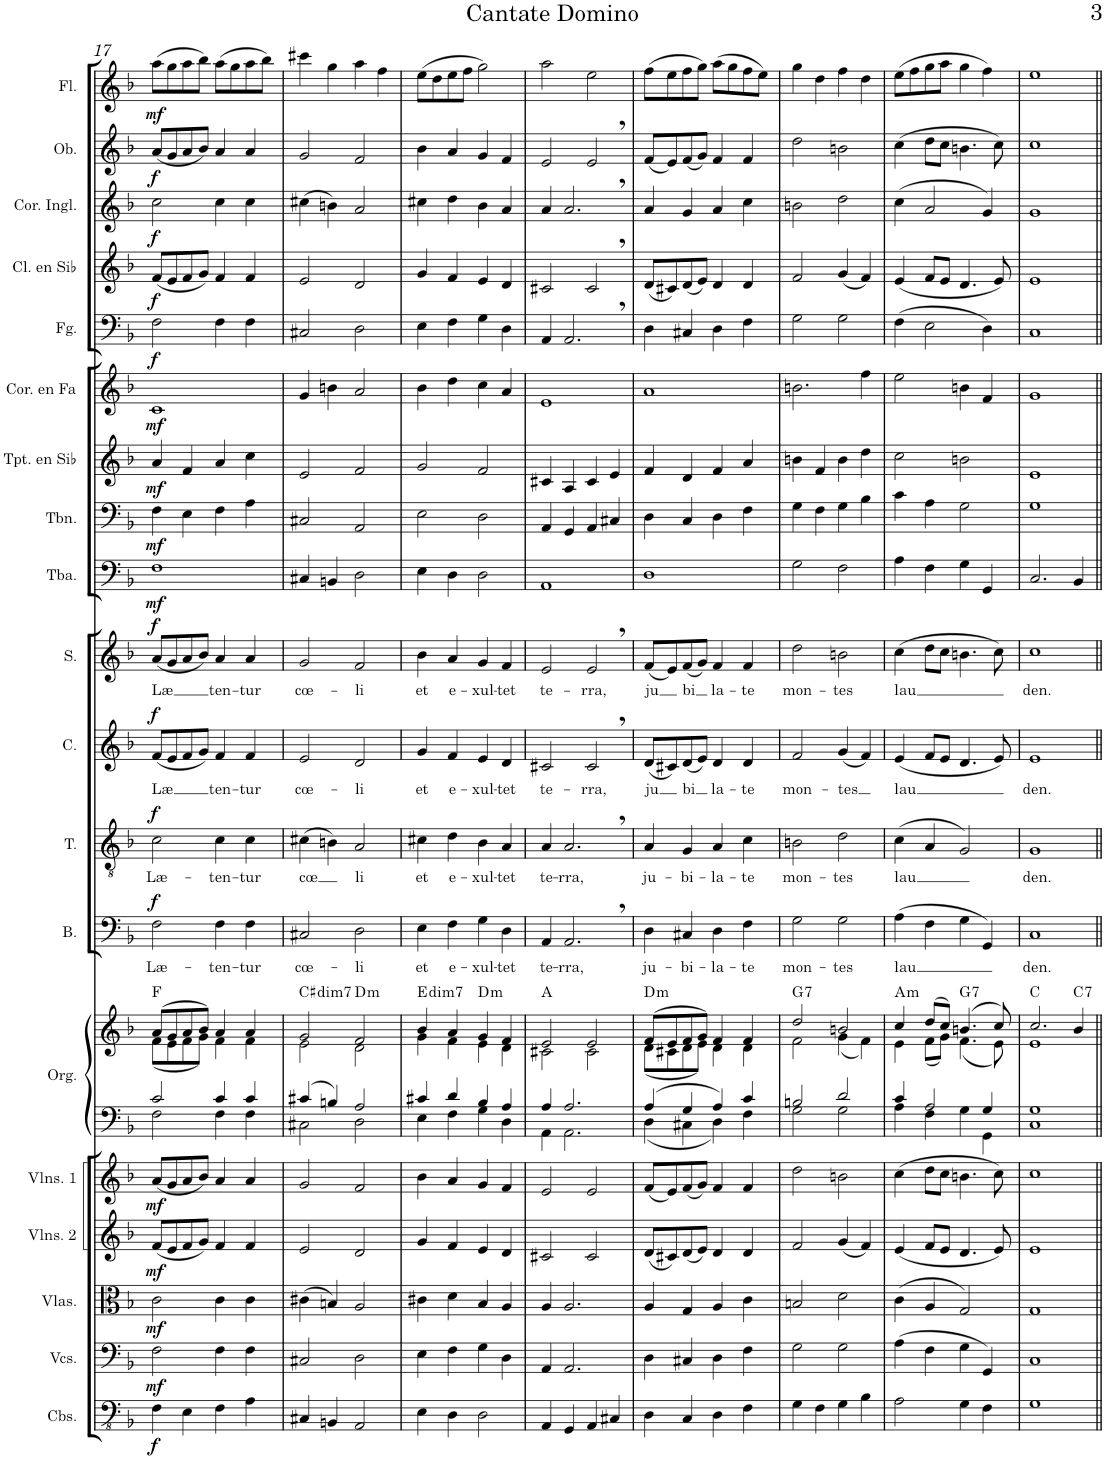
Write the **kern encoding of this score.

**kern	**dynam	**kern	**dynam	**kern	**dynam	**kern	**dynam	**kern	**dynam	**kern	**kern	**harte	**kern	**text	**dynam	**kern	**text	**dynam	**kern	**text	**dynam	**kern	**text	**dynam	**kern	**dynam	**kern	**dynam	**kern	**dynam	**kern	**dynam	**kern	**dynam	**kern	**dynam	**kern	**dynam	**kern	**dynam	**kern	**dynam
*part19	*part19	*part18	*part18	*part17	*part17	*part16	*part16	*part15	*part15	*part14	*part14	*part14	*part13	*part13	*part13	*part12	*part12	*part12	*part11	*part11	*part11	*part10	*part10	*part10	*part9	*part9	*part8	*part8	*part7	*part7	*part6	*part6	*part5	*part5	*part4	*part4	*part3	*part3	*part2	*part2	*part1	*part1
*staff20	*staff20	*staff19	*staff19	*staff18	*staff18	*staff17	*staff17	*staff16	*staff16	*staff15	*staff14	*	*staff13	*staff13	*staff13	*staff12	*staff12	*staff12	*staff11	*staff11	*staff11	*staff10	*staff10	*staff10	*staff9	*staff9	*staff8	*staff8	*staff7	*staff7	*staff6	*staff6	*staff5	*staff5	*staff4	*staff4	*staff3	*staff3	*staff2	*staff2	*staff1	*staff1
*I"Contrabajos	*	*I"Violonchelos	*	*I"Violas	*	*I"Violines 2	*	*I"Violines 1	*	*I"Órgano	*	*	*I"Bajo	*	*	*I"Tenor	*	*	*I"Contralto	*	*	*I"Soprano	*	*	*I"Tuba	*	*I"Trombón	*	*I"Trompeta en Sib	*	*I"Trompa en Fa	*	*I"Fagot	*	*I"Clarinete en Sib	*	*I"Corno inglés	*	*I"Oboe	*	*I"Flauta	*
*I'Cbs.	*	*I'Vcs.	*	*I'Vlas.	*	*I'Vlns. 2	*	*I'Vlns. 1	*	*	*	*	*I'B.	*	*	*I'T.	*	*	*I'C.	*	*	*I'S.	*	*	*I'Tba.	*	*I'Tbn.	*	*I'Tpt. en Sib	*	*	*	*I'Fg.	*	*I'Cl. en Sib	*	*I'Cor. Ingl.	*	*I'Ob.	*	*I'Fl.	*
!!LO:PB:g=z
*clefFv4	*	*clefF4	*	*clefC3	*	*clefG2	*	*clefG2	*	*clefF4	*clefG2	*	*clefF4	*	*	*clefGv2	*	*	*clefG2	*	*	*clefG2	*	*	*clefF4	*	*clefF4	*	*clefG2	*	*clefG2	*	*clefF4	*	*clefG2	*	*clefG2	*	*clefG2	*	*clefG2	*
*	*	*	*	*	*	*	*	*	*	*	*	*	*	*	*	*	*	*	*	*	*	*	*	*	*	*	*	*	*Trd1c2	*	*Trd4c7	*	*	*	*Trd1c2	*	*Trd4c7	*	*	*	*	*
*k[b-]	*	*k[b-]	*	*k[b-]	*	*k[b-]	*	*k[b-]	*	*k[b-]	*k[b-]	*	*k[b-]	*	*	*k[b-]	*	*	*k[b-]	*	*	*k[b-]	*	*	*k[b-]	*	*k[b-]	*	*k[b-]	*	*k[b-]	*	*k[b-]	*	*k[b-]	*	*k[b-]	*	*k[b-]	*	*k[b-]	*
*M4/4	*	*M4/4	*	*M4/4	*	*M4/4	*	*M4/4	*	*M4/4	*M4/4	*	*M4/4	*	*	*M4/4	*	*	*M4/4	*	*	*M4/4	*	*	*M4/4	*	*M4/4	*	*M4/4	*	*M4/4	*	*M4/4	*	*M4/4	*	*M4/4	*	*M4/4	*	*M4/4	*
*met(c)	*	*met(c)	*	*met(c)	*	*met(c)	*	*met(c)	*	*met(c)	*met(c)	*	*met(c)	*	*	*met(c)	*	*	*met(c)	*	*	*met(c)	*	*	*met(c)	*	*met(c)	*	*met(c)	*	*met(c)	*	*met(c)	*	*met(c)	*	*met(c)	*	*met(c)	*	*met(c)	*
=17	=17	=17	=17	=17	=17	=17	=17	=17	=17	=17	=17	=17	=17	=17	=17	=17	=17	=17	=17	=17	=17	=17	=17	=17	=17	=17	=17	=17	=17	=17	=17	=17	=17	=17	=17	=17	=17	=17	=17	=17	=17	=17
*	*	*	*	*	*	*	*	*	*	*^	*^	*	*	*	*	*	*	*	*	*	*	*	*	*	*	*	*	*	*	*	*	*	*	*	*	*	*	*	*	*	*	*
!	!LO:DY:b	!	!LO:DY:b	!	!LO:DY:b	!	!LO:DY:b	!	!LO:DY:b	!	!	!	!	!	!	!LO:LY:b	!LO:DY:a	!	!LO:LY:b	!LO:DY:a	!	!LO:LY:b	!LO:DY:a	!	!LO:LY:b	!LO:DY:a	!	!LO:DY:b	!	!LO:DY:b	!	!LO:DY:b	!	!LO:DY:b	!	!LO:DY:b	!	!LO:DY:b	!	!LO:DY:b	!	!LO:DY:b	!	!LO:DY:b
4FF\	f	2F\	mf	2c\	mf	(8f/L	mf	(8a/L	mf	2c/	2F\	(8a/L	(8f\L	F:maj	2F\	Læ-	f	2c\	Læ-	f	(8f/L	Læ	f	(8a/L	Læ	f	1F	mf	4F\	mf	4a/	mf	1c	mf	2F\	f	(8f/L	f	2cc\	f	(8a/L	f	(8aa\L	mf
.	.	.	.	.	.	8e/	.	8g/	.	.	.	8g/	8e\	.	.	.	.	.	.	.	8e/	.	.	8g/	.	.	.	.	.	.	.	.	.	.	.	.	8e/	.	.	.	8g/	.	8gg\	.
4EE\	.	.	.	.	.	8f/	.	8a/	.	.	.	8a/	8f\	.	.	.	.	.	.	.	8f/	.	.	8a/	.	.	.	.	4E\	.	4f/	.	.	.	.	.	8f/	.	.	.	8a/	.	8aa\	.
.	.	.	.	.	.	8g/J)	.	8b-/J)	.	.	.	8b-/J)	8g\J)	.	.	.	.	.	.	.	8g/J)	.	.	8b-/J)	.	.	.	.	.	.	.	.	.	.	.	.	8g/J)	.	.	.	8b-/J)	.	8bb-\J)	.
!	!	!	!	!	!	!	!	!	!	!	!	!	!	!	!	!LO:LY:b	!	!	!LO:LY:b	!	!	!LO:LY:b	!	!	!LO:LY:b	!	!	!	!	!	!	!	!	!	!	!	!	!	!	!	!	!	!	!
4FF\	.	4F\	.	4c\	.	4f/	.	4a/	.	4c/	4F\	4a/	4f\	.	4F\	-ten-	.	4c\	-ten-	.	4f/	ten-	.	4a/	ten-	.	.	.	4F\	.	4a/	.	.	.	4F\	.	4f/	.	4cc\	.	4a/	.	(8aa\L	.
.	.	.	.	.	.	.	.	.	.	.	.	.	.	.	.	.	.	.	.	.	.	.	.	.	.	.	.	.	.	.	.	.	.	.	.	.	.	.	.	.	.	.	8gg\	.
!	!	!	!	!	!	!	!	!	!	!	!	!	!	!	!	!LO:LY:b	!	!	!LO:LY:b	!	!	!LO:LY:b	!	!	!LO:LY:b	!	!	!	!	!	!	!	!	!	!	!	!	!	!	!	!	!	!	!
4AA\	.	4F\	.	4c\	.	4f/	.	4a/	.	4c/	4F\	4a/	4f\	.	4F\	-tur	.	4c\	-tur	.	4f/	-tur	.	4a/	-tur	.	.	.	4A\	.	4cc\	.	.	.	4F\	.	4f/	.	4cc\	.	4a/	.	8aa\	.
.	.	.	.	.	.	.	.	.	.	.	.	.	.	.	.	.	.	.	.	.	.	.	.	.	.	.	.	.	.	.	.	.	.	.	.	.	.	.	.	.	.	.	8bb-\J)	.
=18	=18	=18	=18	=18	=18	=18	=18	=18	=18	=18	=18	=18	=18	=18	=18	=18	=18	=18	=18	=18	=18	=18	=18	=18	=18	=18	=18	=18	=18	=18	=18	=18	=18	=18	=18	=18	=18	=18	=18	=18	=18	=18	=18	=18
!	!	!	!	!	!	!	!	!	!	!	!	!	!	!LO:H:kt=dim7	!	!LO:LY:b	!	!	!LO:LY:b	!	!	!LO:LY:b	!	!	!LO:LY:b	!	!	!	!	!	!	!	!	!	!	!	!	!	!	!	!	!	!	!
4CC#X/	.	2C#X/	.	(4c#X\	.	2e/	.	2g/	.	4c#X/	2C#X\	2g/	2e\	C#:dim7	2C#X/	cœ-	.	(4c#X\	cœ	.	2e/	cœ-	.	2g/	cœ-	.	4C#X/	.	2C#X/	.	2e/	.	4g/	.	2C#X/	.	2e/	.	(4cc#X\	.	2g/	.	4ccc#X\	.
4BBBn/	.	.	.	4Bn/)	.	.	.	.	.	4Bn/	.	.	.	.	.	.	.	4Bn\)	.	.	.	.	.	.	.	.	4BBn/	.	.	.	.	.	4bn\	.	.	.	.	.	4bn\)	.	.	.	4gg\	.
!	!	!	!	!	!	!	!	!	!	!	!	!	!	!LO:H:kt=m	!	!LO:LY:b	!	!	!LO:LY:b	!	!	!LO:LY:b	!	!	!LO:LY:b	!	!	!	!	!	!	!	!	!	!	!	!	!	!	!	!	!	!	!
2AAA/	.	2D\	.	2A/	.	2d/	.	2f/	.	2A/	2D\	2f/	2d\	D:min	2D\	-li	.	2A/	li	.	2d/	-li	.	2f/	-li	.	2D\	.	2AA/	.	2f/	.	2a/	.	2D\	.	2d/	.	2a/	.	2f/	.	4aa\	.
.	.	.	.	.	.	.	.	.	.	.	.	.	.	.	.	.	.	.	.	.	.	.	.	.	.	.	.	.	.	.	.	.	.	.	.	.	.	.	.	.	.	.	4ff\	.
=19	=19	=19	=19	=19	=19	=19	=19	=19	=19	=19	=19	=19	=19	=19	=19	=19	=19	=19	=19	=19	=19	=19	=19	=19	=19	=19	=19	=19	=19	=19	=19	=19	=19	=19	=19	=19	=19	=19	=19	=19	=19	=19	=19	=19
!	!	!	!	!	!	!	!	!	!	!	!	!	!	!LO:H:kt=dim7	!	!LO:LY:b	!	!	!LO:LY:b	!	!	!LO:LY:b	!	!	!LO:LY:b	!	!	!	!	!	!	!	!	!	!	!	!	!	!	!	!	!	!	!
4EE\	.	4E\	.	4c#X\	.	4g/	.	4b-\	.	4c#X/	4E\	4b-/	4g\	E:dim7	4E\	et	.	4c#X\	et	.	4g/	et	.	4b-\	et	.	4E\	.	2E\	.	2g/	.	4b-\	.	4E\	.	4g/	.	4cc#X\	.	4b-\	.	(8ee\L	.
.	.	.	.	.	.	.	.	.	.	.	.	.	.	.	.	.	.	.	.	.	.	.	.	.	.	.	.	.	.	.	.	.	.	.	.	.	.	.	.	.	.	.	8dd\	.
!	!	!	!	!	!	!	!	!	!	!	!	!	!	!	!	!LO:LY:b	!	!	!LO:LY:b	!	!	!LO:LY:b	!	!	!LO:LY:b	!	!	!	!	!	!	!	!	!	!	!	!	!	!	!	!	!	!	!
4DD\	.	4F\	.	4d\	.	4f/	.	4a/	.	4d/	4F\	4a/	4f\	.	4F\	e-	.	4d\	e-	.	4f/	e-	.	4a/	e-	.	4D\	.	.	.	.	.	4dd\	.	4F\	.	4f/	.	4dd\	.	4a/	.	8ee\	.
.	.	.	.	.	.	.	.	.	.	.	.	.	.	.	.	.	.	.	.	.	.	.	.	.	.	.	.	.	.	.	.	.	.	.	.	.	.	.	.	.	.	.	8ff\J	.
!	!	!	!	!	!	!	!	!	!	!	!	!	!	!LO:H:kt=m	!	!LO:LY:b	!	!	!LO:LY:b	!	!	!LO:LY:b	!	!	!LO:LY:b	!	!	!	!	!	!	!	!	!	!	!	!	!	!	!	!	!	!	!
2DD\	.	4G\	.	4B-/	.	4e/	.	4g/	.	4B-/	4G\	4g/	4e\	D:min	4G\	-xul-	.	4B-\	-xul-	.	4e/	-xul-	.	4g/	-xul-	.	2D\	.	2D\	.	2f/	.	4cc\	.	4G\	.	4e/	.	4b-\	.	4g/	.	2gg\)	.
!	!	!	!	!	!	!	!	!	!	!	!	!	!	!	!	!LO:LY:b	!	!	!LO:LY:b	!	!	!LO:LY:b	!	!	!LO:LY:b	!	!	!	!	!	!	!	!	!	!	!	!	!	!	!	!	!	!	!
.	.	4D\	.	4A/	.	4d/	.	4f/	.	4A/	4D\	4f/	4d\	.	4D\	-tet	.	4A/	-tet	.	4d/	-tet	.	4f/	-tet	.	.	.	.	.	.	.	4a/	.	4D\	.	4d/	.	4a/	.	4f/	.	.	.
=20	=20	=20	=20	=20	=20	=20	=20	=20	=20	=20	=20	=20	=20	=20	=20	=20	=20	=20	=20	=20	=20	=20	=20	=20	=20	=20	=20	=20	=20	=20	=20	=20	=20	=20	=20	=20	=20	=20	=20	=20	=20	=20	=20	=20
!	!	!	!	!	!	!	!	!	!	!	!	!	!	!	!	!LO:LY:b	!	!	!LO:LY:b	!	!	!LO:LY:b	!	!	!LO:LY:b	!	!	!	!	!	!	!	!	!	!	!	!	!	!	!	!	!	!	!
4AAA/	.	4AA/	.	4A/	.	2c#X/	.	2e/	.	4A/	4AA\	2e/	2c#X\	A:maj	4AA/	te-	.	4A/	te-	.	2c#X/	te-	.	2e/	te-	.	1AA	.	4AA/	.	4c#X/	.	1e	.	4AA/	.	2c#X/	.	4a/	.	2e/	.	2aa\	.
!	!	!	!	!	!	!	!	!	!	!	!	!	!	!	!	!LO:LY:b	!	!	!LO:LY:b	!	!	!	!	!	!	!	!	!	!	!	!	!	!	!	!	!	!	!	!	!	!	!	!	!
4GGG/	.	2.AA/	.	2.A/	.	.	.	.	.	2.A/	2.AA\	.	.	.	2.AA,/	-rra,	.	2.A,/	-rra,	.	.	.	.	.	.	.	.	.	4GG/	.	4A/	.	.	.	2.AA,/	.	.	.	2.a,/	.	.	.	.	.
!	!	!	!	!	!	!	!	!	!	!	!	!	!	!	!	!	!	!	!	!	!	!LO:LY:b	!	!	!LO:LY:b	!	!	!	!	!	!	!	!	!	!	!	!	!	!	!	!	!	!	!
4AAA/	.	.	.	.	.	2c#/	.	2e/	.	.	.	2e/	2c#\	.	.	.	.	.	.	.	2c#,/	-rra,	.	2e,/	-rra,	.	.	.	4AA/	.	4c#/	.	.	.	.	.	2c#,/	.	.	.	2e,/	.	2ee\	.
4CC#X/	.	.	.	.	.	.	.	.	.	.	.	.	.	.	.	.	.	.	.	.	.	.	.	.	.	.	.	.	4C#X/	.	4e/	.	.	.	.	.	.	.	.	.	.	.	.	.
=21	=21	=21	=21	=21	=21	=21	=21	=21	=21	=21	=21	=21	=21	=21	=21	=21	=21	=21	=21	=21	=21	=21	=21	=21	=21	=21	=21	=21	=21	=21	=21	=21	=21	=21	=21	=21	=21	=21	=21	=21	=21	=21	=21	=21
!	!	!	!	!	!	!	!	!	!	!	!	!	!	!LO:H:kt=m	!	!LO:LY:b	!	!	!LO:LY:b	!	!	!LO:LY:b	!	!	!LO:LY:b	!	!	!	!	!	!	!	!	!	!	!	!	!	!	!	!	!	!	!
4DD\	.	4D\	.	4A/	.	(8d/L	.	(8f/L	.	4A/	4D\	(8f/L	(8d\L	D:min	4D\	ju-	.	4A/	ju-	.	(8d/L	ju	.	(8f/L	ju	.	1D	.	4D\	.	4f/	.	1a	.	4D\	.	(8d/L	.	4a/	.	(8f/L	.	(8ff\L	.
.	.	.	.	.	.	8c#X/)	.	8e/)	.	.	.	8e/	8c#X\	.	.	.	.	.	.	.	8c#X/)	.	.	8e/)	.	.	.	.	.	.	.	.	.	.	.	.	8c#X/)	.	.	.	8e/)	.	8ee\	.
!	!	!	!	!	!	!	!	!	!	!	!	!	!	!	!	!LO:LY:b	!	!	!LO:LY:b	!	!	!LO:LY:b	!	!	!LO:LY:b	!	!	!	!	!	!	!	!	!	!	!	!	!	!	!	!	!	!	!
4CC/	.	4C#X/	.	4G/	.	(8d/	.	(8f/	.	4G/	4C#X\	8f/	8d\	.	4C#X/	-bi-	.	4G/	-bi-	.	(8d/	bi	.	(8f/	bi	.	.	.	4C/	.	4d/	.	.	.	4C#X/	.	(8d/	.	4g/	.	(8f/	.	8ff\	.
.	.	.	.	.	.	8e/J)	.	8g/J)	.	.	.	8g/J)	8e\J)	.	.	.	.	.	.	.	8e/J)	.	.	8g/J)	.	.	.	.	.	.	.	.	.	.	.	.	8e/J)	.	.	.	8g/J)	.	8gg\J)	.
!	!	!	!	!	!	!	!	!	!	!	!	!	!	!	!	!LO:LY:b	!	!	!LO:LY:b	!	!	!LO:LY:b	!	!	!LO:LY:b	!	!	!	!	!	!	!	!	!	!	!	!	!	!	!	!	!	!	!
4DD\	.	4D\	.	4A/	.	4d/	.	4f/	.	4A/	4D\	4f/	4d\	.	4D\	-la-	.	4A/	-la-	.	4d/	la-	.	4f/	la-	.	.	.	4D\	.	4f/	.	.	.	4D\	.	4d/	.	4a/	.	4f/	.	(8aa\L	.
.	.	.	.	.	.	.	.	.	.	.	.	.	.	.	.	.	.	.	.	.	.	.	.	.	.	.	.	.	.	.	.	.	.	.	.	.	.	.	.	.	.	.	8gg\	.
!	!	!	!	!	!	!	!	!	!	!	!	!	!	!	!	!LO:LY:b	!	!	!LO:LY:b	!	!	!LO:LY:b	!	!	!LO:LY:b	!	!	!	!	!	!	!	!	!	!	!	!	!	!	!	!	!	!	!
4FF\	.	4F\	.	4c\	.	4d/	.	4f/	.	4c/	4F\	4f/	4d\	.	4F\	-te	.	4c\	-te	.	4d/	-te	.	4f/	-te	.	.	.	4F\	.	4a/	.	.	.	4F\	.	4d/	.	4cc\	.	4f/	.	8ff\	.
.	.	.	.	.	.	.	.	.	.	.	.	.	.	.	.	.	.	.	.	.	.	.	.	.	.	.	.	.	.	.	.	.	.	.	.	.	.	.	.	.	.	.	8ee\J)	.
=22	=22	=22	=22	=22	=22	=22	=22	=22	=22	=22	=22	=22	=22	=22	=22	=22	=22	=22	=22	=22	=22	=22	=22	=22	=22	=22	=22	=22	=22	=22	=22	=22	=22	=22	=22	=22	=22	=22	=22	=22	=22	=22	=22	=22
!	!	!	!	!	!	!	!	!	!	!	!	!	!	!LO:H:kt=7	!	!LO:LY:b	!	!	!LO:LY:b	!	!	!LO:LY:b	!	!	!LO:LY:b	!	!	!	!	!	!	!	!	!	!	!	!	!	!	!	!	!	!	!
4GG\	.	2G\	.	2Bn/	.	2f/	.	2dd\	.	2Bn/	2G\	2dd/	2f\	G:7	2G\	mon-	.	2Bn\	mon-	.	2f/	mon-	.	2dd\	mon-	.	2G\	.	4G\	.	4bn\	.	2.bn\	.	2G\	.	2f/	.	2bn\	.	2dd\	.	4gg\	.
4FF\	.	.	.	.	.	.	.	.	.	.	.	.	.	.	.	.	.	.	.	.	.	.	.	.	.	.	.	.	4F\	.	4f/	.	.	.	.	.	.	.	.	.	.	.	4dd\	.
!	!	!	!	!	!	!	!	!	!	!	!	!	!	!	!	!LO:LY:b	!	!	!LO:LY:b	!	!	!LO:LY:b	!	!	!LO:LY:b	!	!	!	!	!	!	!	!	!	!	!	!	!	!	!	!	!	!	!
4GG\	.	2G\	.	2d\	.	(4g/	.	2bn\	.	2d/	2G\	2bn/	(4g\	.	2G\	-tes	.	2d\	-tes	.	(4g/	-tes	.	2bn\	-tes	.	2F\	.	4G\	.	4b\	.	.	.	2G\	.	(4g/	.	2dd\	.	2bn\	.	4ff\	.
4BB-\	.	.	.	.	.	4f/)	.	.	.	.	.	.	4f\)	.	.	.	.	.	.	.	4f/)	.	.	.	.	.	.	.	4B-\	.	4dd\	.	4ff\	.	.	.	4f/)	.	.	.	.	.	4dd\	.
=23	=23	=23	=23	=23	=23	=23	=23	=23	=23	=23	=23	=23	=23	=23	=23	=23	=23	=23	=23	=23	=23	=23	=23	=23	=23	=23	=23	=23	=23	=23	=23	=23	=23	=23	=23	=23	=23	=23	=23	=23	=23	=23	=23	=23
!	!	!	!	!	!	!	!	!	!	!	!	!	!	!LO:H:kt=m	!	!LO:LY:b	!	!	!LO:LY:b	!	!	!LO:LY:b	!	!	!LO:LY:b	!	!	!	!	!	!	!	!	!	!	!	!	!	!	!	!	!	!	!
2AA\	.	(4A\	.	(4c\	.	(4e/	.	(4cc\	.	4c/	4A\	4cc/	4e\	A:min	(4A\	lau	.	(4c\	lau	.	(4e/	lau	.	(4cc\	lau	.	4A\	.	4c\	.	2cc\	.	2ee\	.	(4F\	.	(4e/	.	(4cc\	.	(4cc\	.	(8ee\L	.
.	.	.	.	.	.	.	.	.	.	.	.	.	.	.	.	.	.	.	.	.	.	.	.	.	.	.	.	.	.	.	.	.	.	.	.	.	.	.	.	.	.	.	8ff\	.
.	.	4F\	.	4A/	.	8f/L	.	8dd\L	.	2A/	4F\	(8dd/L	(8f\L	.	4F\	.	.	4A/	.	.	8f/L	.	.	8dd\L	.	.	4F\	.	4A\	.	.	.	.	.	2E\	.	8f/L	.	2a/	.	8dd\L	.	8gg\	.
.	.	.	.	.	.	8e/J	.	8cc\J	.	.	.	8cc/J)	8g\J)	.	.	.	.	.	.	.	8e/J	.	.	8cc\J	.	.	.	.	.	.	.	.	.	.	.	.	8e/J	.	.	.	8cc\J	.	8aa\J	.
!	!	!	!	!	!	!	!	!	!	!	!	!	!	!LO:H:kt=7	!	!	!	!	!	!	!	!	!	!	!	!	!	!	!	!	!	!	!	!	!	!	!	!	!	!	!	!	!	!
4GG\	.	4G\	.	2G/)	.	4.d/	.	4.bn\	.	.	4G\	(4.bn/	(4.f\	G:7	4G\	.	.	2G/)	.	.	4.d/	.	.	4.bn\	.	.	4G\	.	2G\	.	2bn\	.	4bn\	.	.	.	4.d/	.	.	.	4.bn\	.	4gg\	.
4FF\	.	4GG/)	.	.	.	.	.	.	.	4G/	4GG\	.	.	.	4GG/)	.	.	.	.	.	.	.	.	.	.	.	4GG/	.	.	.	.	.	4f/	.	4D\)	.	.	.	4g/)	.	.	.	4ff\)	.
.	.	.	.	.	.	8e/)	.	8cc\)	.	.	.	8cc/)	8e\)	.	.	.	.	.	.	.	8e/)	.	.	8cc\)	.	.	.	.	.	.	.	.	.	.	.	.	8e/)	.	.	.	8cc\)	.	.	.
=24	=24	=24	=24	=24	=24	=24	=24	=24	=24	=24	=24	=24	=24	=24	=24	=24	=24	=24	=24	=24	=24	=24	=24	=24	=24	=24	=24	=24	=24	=24	=24	=24	=24	=24	=24	=24	=24	=24	=24	=24	=24	=24	=24	=24
!	!	!	!	!	!	!	!	!	!	!	!	!	!	!	!	!LO:LY:b	!	!	!LO:LY:b	!	!	!LO:LY:b	!	!	!LO:LY:b	!	!	!	!	!	!	!	!	!	!	!	!	!	!	!	!	!	!	!
1GG	.	1C	.	1G	.	1e	.	1cc	.	1G	1C	2.cc/	1e	C:maj	1C	den.	.	1G	den.	.	1e	den.	.	1cc	den.	.	2.C/	.	1G	.	1e	.	1g	.	1C	.	1e	.	1g	.	1cc	.	1ee	.
!	!	!	!	!	!	!	!	!	!	!	!	!	!	!LO:H:kt=7	!	!	!	!	!	!	!	!	!	!	!	!	!	!	!	!	!	!	!	!	!	!	!	!	!	!	!	!	!	!
.	.	.	.	.	.	.	.	.	.	.	.	4b-/	.	C:7	.	.	.	.	.	.	.	.	.	.	.	.	4BB-/	.	.	.	.	.	.	.	.	.	.	.	.	.	.	.	.	.
*	*	*	*	*	*	*	*	*	*	*v	*v	*	*	*	*	*	*	*	*	*	*	*	*	*	*	*	*	*	*	*	*	*	*	*	*	*	*	*	*	*	*	*	*	*
*	*	*	*	*	*	*	*	*	*	*	*v	*v	*	*	*	*	*	*	*	*	*	*	*	*	*	*	*	*	*	*	*	*	*	*	*	*	*	*	*	*	*	*	*
=||	=||	=||	=||	=||	=||	=||	=||	=||	=||	=||	=||	=||	=||	=||	=||	=||	=||	=||	=||	=||	=||	=||	=||	=||	=||	=||	=||	=||	=||	=||	=||	=||	=||	=||	=||	=||	=||	=||	=||	=||	=||	=||
*-	*-	*-	*-	*-	*-	*-	*-	*-	*-	*-	*-	*-	*-	*-	*-	*-	*-	*-	*-	*-	*-	*-	*-	*-	*-	*-	*-	*-	*-	*-	*-	*-	*-	*-	*-	*-	*-	*-	*-	*-	*-	*-
